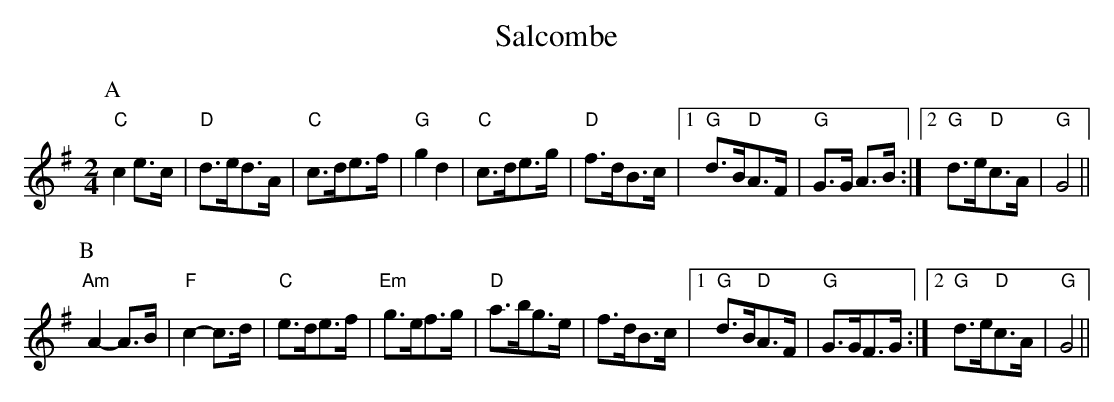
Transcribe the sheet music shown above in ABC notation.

X:1
T:Salcombe
M:2/4
L:1/16
K:Clyd
P:A
"C"c4e3c | "D"d3ed3A | "C"c3de3f | "G"g4d4 | "C"c3de3g | "D"f3dB3c |1 "G"d3B"D"A3F | "G"G3G A3B :|2 "G"d3e"D"c3A | "G"G8 ||
P:B
"Am"A4-A3B | "F"c4-c3d | "C"e3de3f | "Em"g3ef3g | "D"a3bg3e | f3dB3c |1 "G"d3B"D"A3F | "G"G3GF3G :|2 "G"d3e"D"c3A | "G"G8 ||
